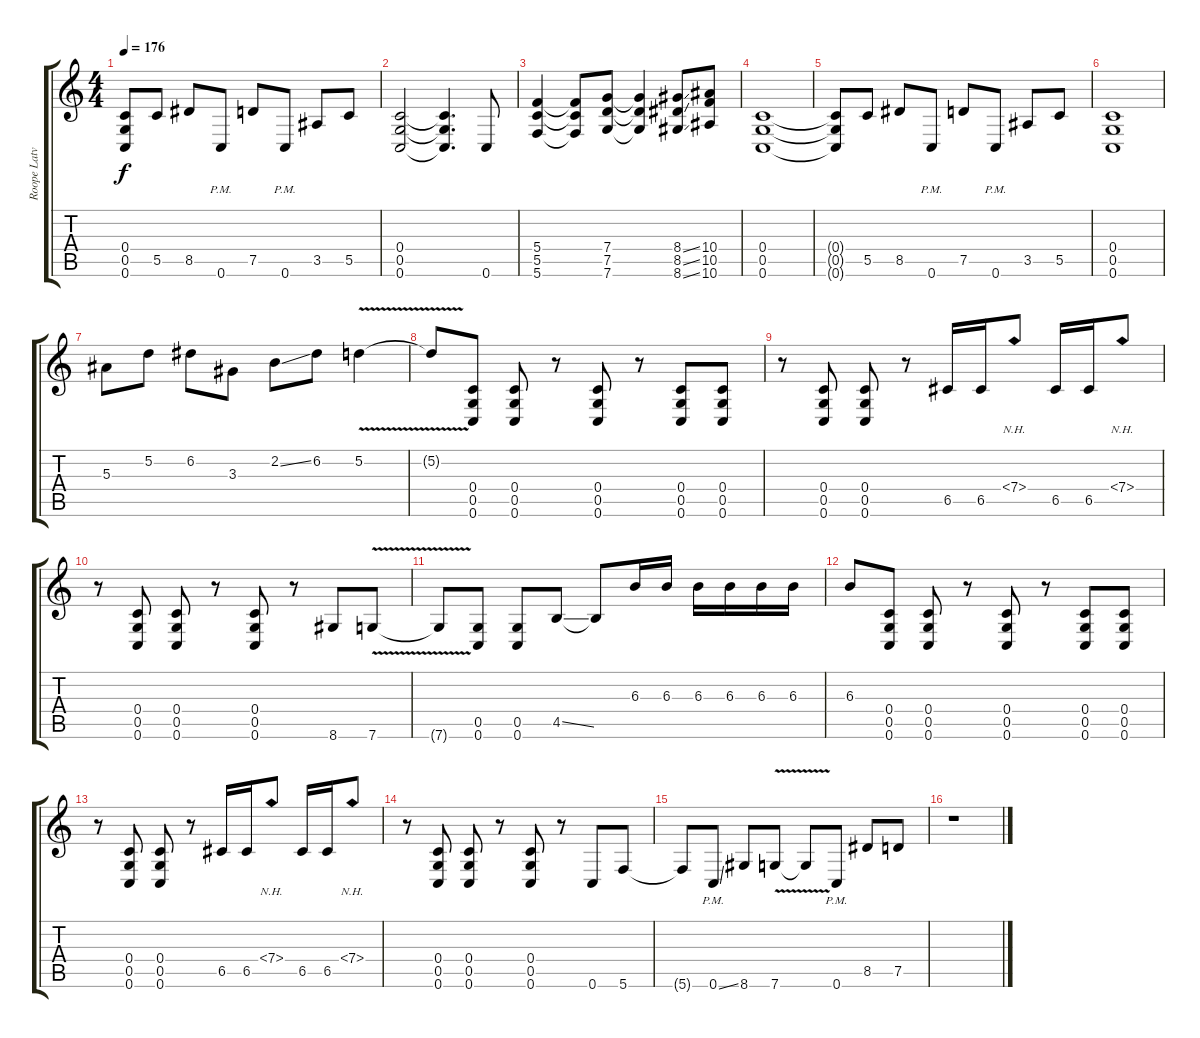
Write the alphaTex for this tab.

\track ("Roope Latvala [Guitar 2]" "Roope Latv") {instrument distortionguitar}
\staff {score tabs}
\tuning (D4 A3 F3 C3 G2 C2) {hide}
\ts (4 4)
\tempo 176
\clef g2
\ks c
(0.4{t} 0.5{t} 0.6{t}).8{dy f} 5.5.8 8.5.8 0.6{pm}.8 7.5.8 0.6{pm}.8 3.5.8 5.5.8 |
(0.4 0.5 0.6).2 (0.4{t} 0.5{t} 0.6{t}).4{d} 0.6.8 |
(5.4 5.5 5.6).4 (5.4{t} 5.5{t} 5.6{t}).8 (7.4 7.5 7.6).8 (7.4{t} 7.5{t} 7.6{t}).4 (8.4{ss} 8.5{ss} 8.6{ss}).8 (10.4 10.5 10.6).8 |
(0.4 0.5 0.6).1 |
(0.4{t} 0.5{t} 0.6{t}).8 5.5.8 8.5.8 0.6{pm}.8 7.5.8 0.6{pm}.8 3.5.8 5.5.8 |
(0.4 0.5 0.6).1 |
5.3.8 5.2.8 6.2.8 3.3.8 2.2{ss}.8 6.2.8 5.2{v}.4 |
5.2{t}.8 (0.4 0.5 0.6).8 (0.4 0.5 0.6).8 r.8 (0.4 0.5 0.6).8 r.8 (0.4 0.5 0.6).8 (0.4 0.5 0.6).8 |
r.8 (0.4 0.5 0.6).8 (0.4 0.5 0.6).8 r.8 6.5.16 6.5.16 7.4{nh}.8 6.5.16 6.5.16 7.4{nh}.8 |
r.8 (0.4 0.5 0.6).8 (0.4 0.5 0.6).8 r.8 (0.4 0.5 0.6).8 r.8 8.6.8 7.6{v}.8 |
7.6{t}.8 (0.5 0.6).8 (0.5 0.6).8 4.5{ss}.8 4.5{t}.8 6.3.16 6.3.16 6.3.16 6.3.16 6.3.16 6.3.16 |
6.3.8 (0.4 0.5 0.6).8 (0.4 0.5 0.6).8 r.8 (0.4 0.5 0.6).8 r.8 (0.4 0.5 0.6).8 (0.4 0.5 0.6).8 |
r.8 (0.4 0.5 0.6).8 (0.4 0.5 0.6).8 r.8 6.5.16 6.5.16 7.4{nh}.8 6.5.16 6.5.16 7.4{nh}.8 |
r.8 (0.4 0.5 0.6).8 (0.4 0.5 0.6).8 r.8 (0.4 0.5 0.6).8 r.8 0.6.8 5.6.8 |
5.6{t}.8 0.6{ss pm}.8 8.6.8 7.6{v}.8 7.6{t}.8 0.6{pm}.8 8.5.8 7.5.8 |
r.1
